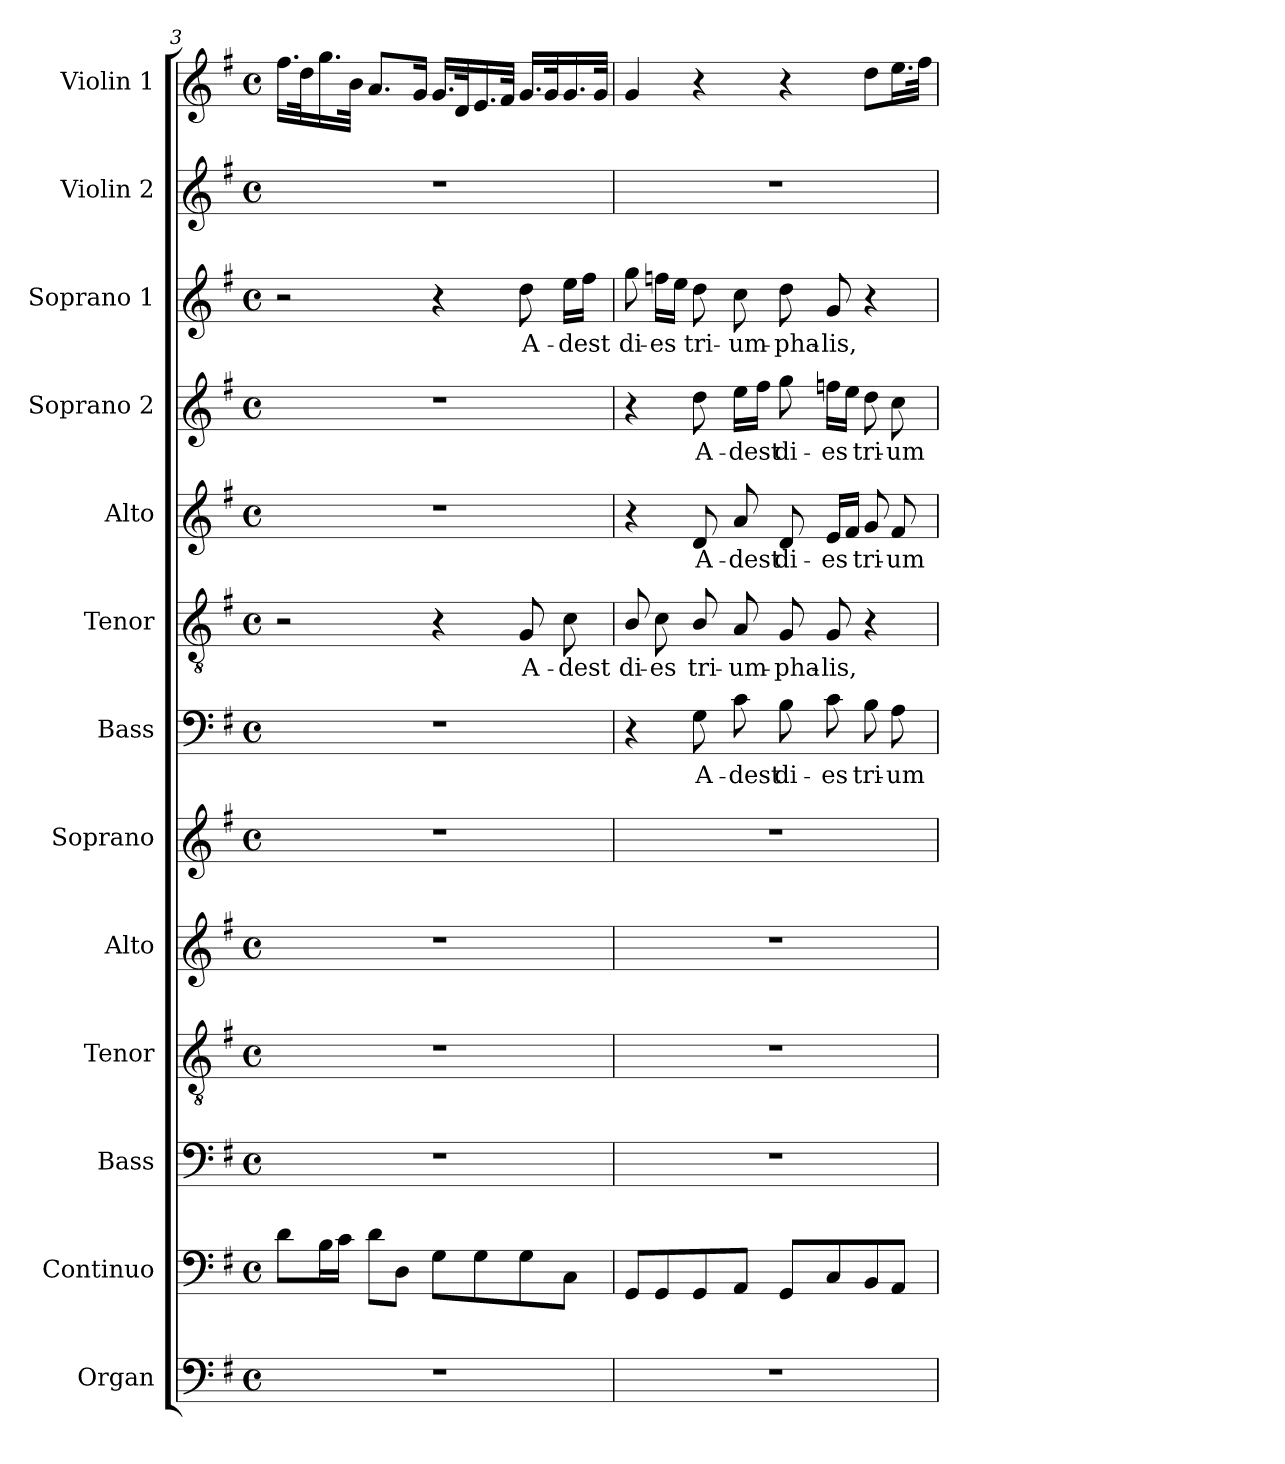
**kern	**kern	**kern	**kern	**kern	**kern	**kern	**text	**kern	**text	**kern	**text	**kern	**text	**kern	**text	**kern	**kern
*part13	*part12	*part11	*part10	*part9	*part8	*part7	*part7	*part6	*part6	*part5	*part5	*part4	*part4	*part3	*part3	*part2	*part1
*staff13	*staff12	*staff11	*staff10	*staff9	*staff8	*staff7	*staff7	*staff6	*staff6	*staff5	*staff5	*staff4	*staff4	*staff3	*staff3	*staff2	*staff1
*I"Organ	*I"Continuo	*I"Bass	*I"Tenor	*I"Alto	*I"Soprano	*I"Bass	*	*I"Tenor	*	*I"Alto	*	*I"Soprano 2	*	*I"Soprano 1	*	*I"Violin 2	*I"Violin 1
*I'Org.	*I'Cont.	*I'B.	*I'T.	*I'A.	*I'S.	*I'B.	*	*I'T.	*	*I'A.	*	*I'S2.	*	*I'S1.	*	*I'Vln. 2	*I'Vln. 1
*clefF4	*clefF4	*clefF4	*clefGv2	*clefG2	*clefG2	*clefF4	*	*clefGv2	*	*clefG2	*	*clefG2	*	*clefG2	*	*clefG2	*clefG2
*	*	*	*ITrd7c12	*	*	*	*	*ITrd7c12	*	*	*	*	*	*	*	*	*
*k[f#]	*k[f#]	*k[f#]	*k[f#]	*k[f#]	*k[f#]	*k[f#]	*	*k[f#]	*	*k[f#]	*	*k[f#]	*	*k[f#]	*	*k[f#]	*k[f#]
*G:	*G:	*G:	*G:	*G:	*G:	*G:	*	*G:	*	*G:	*	*G:	*	*G:	*	*G:	*G:
*M4/4	*M4/4	*M4/4	*M4/4	*M4/4	*M4/4	*M4/4	*	*M4/4	*	*M4/4	*	*M4/4	*	*M4/4	*	*M4/4	*M4/4
*met(c)	*met(c)	*met(c)	*met(c)	*met(c)	*met(c)	*met(c)	*	*met(c)	*	*met(c)	*	*met(c)	*	*met(c)	*	*met(c)	*met(c)
=3	=3	=3	=3	=3	=3	=3	=3	=3	=3	=3	=3	=3	=3	=3	=3	=3	=3
1r	8di\L	1r	1r	1r	1r	1r	.	2r	.	1r	.	1r	.	2r	.	1r	16.ff#i\LL
.	.	.	.	.	.	.	.	.	.	.	.	.	.	.	.	.	32ddi\k
.	16Bi\L	.	.	.	.	.	.	.	.	.	.	.	.	.	.	.	16.ggi\
.	16ci\JJ	.	.	.	.	.	.	.	.	.	.	.	.	.	.	.	.
.	.	.	.	.	.	.	.	.	.	.	.	.	.	.	.	.	32bi\JJk
.	8di\L	.	.	.	.	.	.	.	.	.	.	.	.	.	.	.	8.ai/L
.	8Di\J	.	.	.	.	.	.	.	.	.	.	.	.	.	.	.	.
.	.	.	.	.	.	.	.	.	.	.	.	.	.	.	.	.	16gi/Jk
.	8Gi\L	.	.	.	.	.	.	4r	.	.	.	.	.	4r	.	.	16.gi/LL
.	.	.	.	.	.	.	.	.	.	.	.	.	.	.	.	.	32di/k
.	8Gi\	.	.	.	.	.	.	.	.	.	.	.	.	.	.	.	16.ei/
.	.	.	.	.	.	.	.	.	.	.	.	.	.	.	.	.	32f#i/JJk
!	!	!	!	!	!	!	!	!	!LO:LY:b:color=#000000	!	!	!	!	!	!	!	!
!	!	!	!	!	!	!	!	!	!	!	!	!	!	!	!LO:LY:b:color=#000000	!	!
.	8Gi\	.	.	.	.	.	.	8GGi/	A-	.	.	.	.	8ddi\	A-	.	16.gi/LL
.	.	.	.	.	.	.	.	.	.	.	.	.	.	.	.	.	32gi/k
!	!	!	!	!	!	!	!	!	!LO:LY:b:color=#000000	!	!	!	!	!	!	!	!
!	!	!	!	!	!	!	!	!	!	!	!	!	!	!	!LO:LY:b:color=#000000	!	!
.	8Ci\J	.	.	.	.	.	.	8Ci\	-dest	.	.	.	.	16eei\LL	-dest	.	16.gi/
.	.	.	.	.	.	.	.	.	.	.	.	.	.	16ff#i\JJ	.	.	.
.	.	.	.	.	.	.	.	.	.	.	.	.	.	.	.	.	32gi/JJk
=4	=4	=4	=4	=4	=4	=4	=4	=4	=4	=4	=4	=4	=4	=4	=4	=4	=4
!	!	!	!	!	!	!	!	!	!LO:LY:b:color=#000000	!	!	!	!	!	!	!	!
!	!	!	!	!	!	!	!	!	!	!	!	!	!	!	!LO:LY:b:color=#000000	!	!
1r	8GGi/L	1r	1r	1r	1r	4r	.	8BBi/	di-	4r	.	4r	.	8ggi\	di-	1r	4gi/
!	!	!	!	!	!	!	!	!	!LO:LY:b:color=#000000	!	!	!	!	!	!	!	!
!	!	!	!	!	!	!	!	!	!	!	!	!	!	!	!LO:LY:b:color=#000000	!	!
.	8GGi/	.	.	.	.	.	.	8Ci\	-es	.	.	.	.	16ffni\LL	-es	.	.
.	.	.	.	.	.	.	.	.	.	.	.	.	.	16eei\JJ	.	.	.
!	!	!	!	!	!	!	!LO:LY:b:color=#000000	!	!	!	!	!	!	!	!	!	!
!	!	!	!	!	!	!	!	!	!LO:LY:b:color=#000000	!	!	!	!	!	!	!	!
!	!	!	!	!	!	!	!	!	!	!	!LO:LY:b:color=#000000	!	!	!	!	!	!
!	!	!	!	!	!	!	!	!	!	!	!	!	!LO:LY:b:color=#000000	!	!	!	!
!	!	!	!	!	!	!	!	!	!	!	!	!	!	!	!LO:LY:b:color=#000000	!	!
.	8GGi/	.	.	.	.	8Gi\	A-	8BBi/	tri-	8di/	A-	8ddi\	A-	8ddi\	tri-	.	4r
!	!	!	!	!	!	!	!LO:LY:b:color=#000000	!	!	!	!	!	!	!	!	!	!
!	!	!	!	!	!	!	!	!	!LO:LY:b:color=#000000	!	!	!	!	!	!	!	!
!	!	!	!	!	!	!	!	!	!	!	!LO:LY:b:color=#000000	!	!	!	!	!	!
!	!	!	!	!	!	!	!	!	!	!	!	!	!LO:LY:b:color=#000000	!	!	!	!
!	!	!	!	!	!	!	!	!	!	!	!	!	!	!	!LO:LY:b:color=#000000	!	!
.	8AAi/J	.	.	.	.	8ci\	-dest	8AAi/	-um-	8ai/	-dest	16eei\LL	-dest	8cci\	-um-	.	.
.	.	.	.	.	.	.	.	.	.	.	.	16ff#i\JJ	.	.	.	.	.
!	!	!	!	!	!	!	!LO:LY:b:color=#000000	!	!	!	!	!	!	!	!	!	!
!	!	!	!	!	!	!	!	!	!LO:LY:b:color=#000000	!	!	!	!	!	!	!	!
!	!	!	!	!	!	!	!	!	!	!	!LO:LY:b:color=#000000	!	!	!	!	!	!
!	!	!	!	!	!	!	!	!	!	!	!	!	!LO:LY:b:color=#000000	!	!	!	!
!	!	!	!	!	!	!	!	!	!	!	!	!	!	!	!LO:LY:b:color=#000000	!	!
.	8GGi/L	.	.	.	.	8Bi\	di-	8GGi/	-pha-	8di/	di-	8ggi\	di-	8ddi\	-pha-	.	4r
!	!	!	!	!	!	!	!LO:LY:b:color=#000000	!	!	!	!	!	!	!	!	!	!
!	!	!	!	!	!	!	!	!	!LO:LY:b:color=#000000	!	!	!	!	!	!	!	!
!	!	!	!	!	!	!	!	!	!	!	!LO:LY:b:color=#000000	!	!	!	!	!	!
!	!	!	!	!	!	!	!	!	!	!	!	!	!LO:LY:b:color=#000000	!	!	!	!
!	!	!	!	!	!	!	!	!	!	!	!	!	!	!	!LO:LY:b:color=#000000	!	!
.	8Ci/	.	.	.	.	8ci\	-es	8GGi/	-lis,	16ei/LL	-es	16ffni\LL	-es	8gi/	-lis,	.	.
.	.	.	.	.	.	.	.	.	.	16f#i/JJ	.	16eei\JJ	.	.	.	.	.
!	!	!	!	!	!	!	!LO:LY:b:color=#000000	!	!	!	!	!	!	!	!	!	!
!	!	!	!	!	!	!	!	!	!	!	!LO:LY:b:color=#000000	!	!	!	!	!	!
!	!	!	!	!	!	!	!	!	!	!	!	!	!LO:LY:b:color=#000000	!	!	!	!
.	8BBi/	.	.	.	.	8Bi\	tri-	4r	.	8gi/	tri-	8ddi\	tri-	4r	.	.	8ddi\L
!	!	!	!	!	!	!	!LO:LY:b:color=#000000	!	!	!	!	!	!	!	!	!	!
!	!	!	!	!	!	!	!	!	!	!	!LO:LY:b:color=#000000	!	!	!	!	!	!
!	!	!	!	!	!	!	!	!	!	!	!	!	!LO:LY:b:color=#000000	!	!	!	!
.	8AAi/J	.	.	.	.	8Ai\	-um-	.	.	8f#i/	-um-	8cci\	-um-	.	.	.	16.eei\L
.	.	.	.	.	.	.	.	.	.	.	.	.	.	.	.	.	32ff#i\JJk
=	=	=	=	=	=	=	=	=	=	=	=	=	=	=	=	=	=
*-	*-	*-	*-	*-	*-	*-	*-	*-	*-	*-	*-	*-	*-	*-	*-	*-	*-
